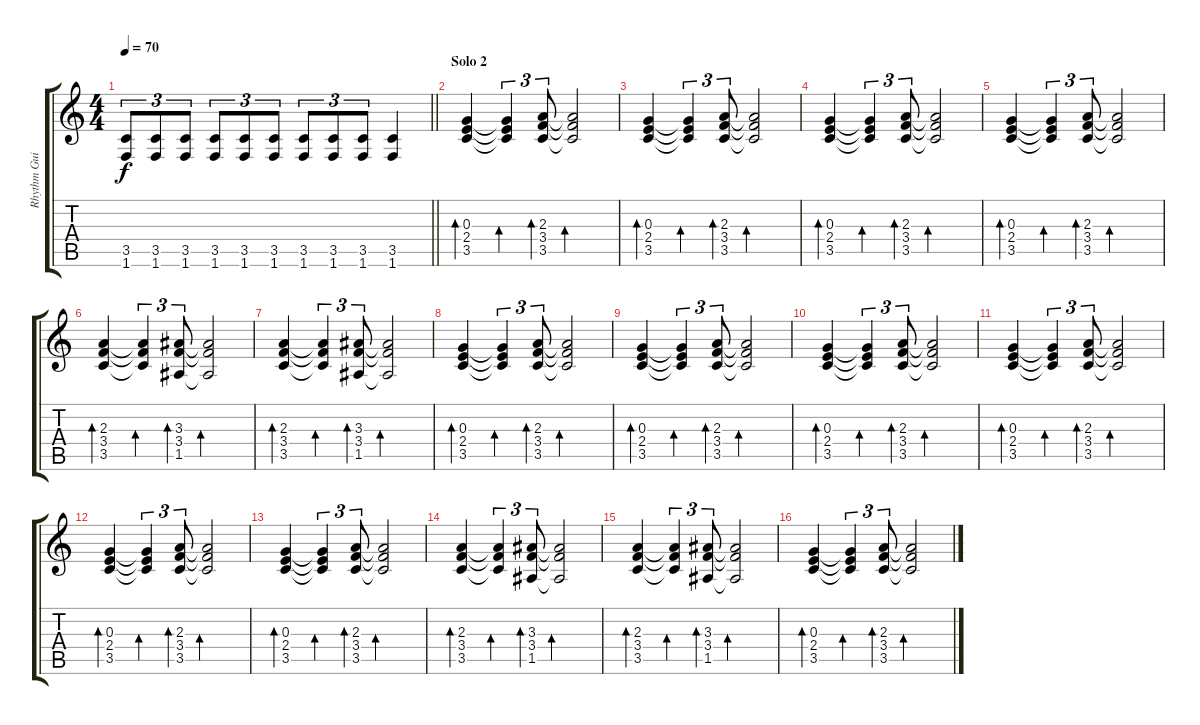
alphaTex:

\track ("Rhythm Guitar" "Rhythm Gui") {instrument electricguitarclean}
\staff {score tabs}
\tuning (E4 B3 G3 D3 A2 E2) {hide}
\ts (4 4)
\tempo 70
\clef g2
\barLineRight lightlight
\ks c
(3.5 1.6).8{tu (3 2) dy f} (3.5 1.6).8{tu (3 2)} (3.5 1.6).8{tu (3 2)} (3.5 1.6).8{tu (3 2)} (3.5 1.6).8{tu (3 2)} (3.5 1.6).8{tu (3 2)} (3.5 1.6).8{tu (3 2)} (3.5 1.6).8{tu (3 2)} (3.5 1.6).8{tu (3 2)} (3.5 1.6).4 |
\section ("" "Solo 2")
(0.3 2.4 3.5).4{bd 120} (0.3{t} 2.4{t} 3.5{t}).4{tu (3 2) bd 120} (2.3 3.4 3.5).8{tu (3 2) bd 240} (2.3{t} 3.4{t} 3.5{t}).2{bd 240} |
(0.3 2.4 3.5).4{bd 120} (0.3{t} 2.4{t} 3.5{t}).4{tu (3 2) bd 120} (2.3 3.4 3.5).8{tu (3 2) bd 240} (2.3{t} 3.4{t} 3.5{t}).2{bd 240} |
(0.3 2.4 3.5).4{bd 120} (0.3{t} 2.4{t} 3.5{t}).4{tu (3 2) bd 120} (2.3 3.4 3.5).8{tu (3 2) bd 240} (2.3{t} 3.4{t} 3.5{t}).2{bd 240} |
(0.3 2.4 3.5).4{bd 120} (0.3{t} 2.4{t} 3.5{t}).4{tu (3 2) bd 120} (2.3 3.4 3.5).8{tu (3 2) bd 240} (2.3{t} 3.4{t} 3.5{t}).2{bd 240} |
(2.3 3.4 3.5).4{bd 240} (2.3{t} 3.4{t} 3.5{t}).4{tu (3 2) bd 240} (3.3 3.4 1.5).8{tu (3 2) bd 240} (3.3{t} 3.4{t} 1.5{t}).2{bd 240} |
(2.3 3.4 3.5).4{bd 240} (2.3{t} 3.4{t} 3.5{t}).4{tu (3 2) bd 240} (3.3 3.4 1.5).8{tu (3 2) bd 240} (3.3{t} 3.4{t} 1.5{t}).2{bd 240} |
(0.3 2.4 3.5).4{bd 120} (0.3{t} 2.4{t} 3.5{t}).4{tu (3 2) bd 120} (2.3 3.4 3.5).8{tu (3 2) bd 240} (2.3{t} 3.4{t} 3.5{t}).2{bd 240} |
(0.3 2.4 3.5).4{bd 120} (0.3{t} 2.4{t} 3.5{t}).4{tu (3 2) bd 120} (2.3 3.4 3.5).8{tu (3 2) bd 240} (2.3{t} 3.4{t} 3.5{t}).2{bd 240} |
(0.3 2.4 3.5).4{bd 120} (0.3{t} 2.4{t} 3.5{t}).4{tu (3 2) bd 120} (2.3 3.4 3.5).8{tu (3 2) bd 240} (2.3{t} 3.4{t} 3.5{t}).2{bd 240} |
(0.3 2.4 3.5).4{bd 120} (0.3{t} 2.4{t} 3.5{t}).4{tu (3 2) bd 120} (2.3 3.4 3.5).8{tu (3 2) bd 240} (2.3{t} 3.4{t} 3.5{t}).2{bd 240} |
(0.3 2.4 3.5).4{bd 120} (0.3{t} 2.4{t} 3.5{t}).4{tu (3 2) bd 120} (2.3 3.4 3.5).8{tu (3 2) bd 240} (2.3{t} 3.4{t} 3.5{t}).2{bd 240} |
(0.3 2.4 3.5).4{bd 120} (0.3{t} 2.4{t} 3.5{t}).4{tu (3 2) bd 120} (2.3 3.4 3.5).8{tu (3 2) bd 240} (2.3{t} 3.4{t} 3.5{t}).2{bd 240} |
(2.3 3.4 3.5).4{bd 240} (2.3{t} 3.4{t} 3.5{t}).4{tu (3 2) bd 240} (3.3 3.4 1.5).8{tu (3 2) bd 240} (3.3{t} 3.4{t} 1.5{t}).2{bd 240} |
(2.3 3.4 3.5).4{bd 240} (2.3{t} 3.4{t} 3.5{t}).4{tu (3 2) bd 240} (3.3 3.4 1.5).8{tu (3 2) bd 240} (3.3{t} 3.4{t} 1.5{t}).2{bd 240} |
(0.3 2.4 3.5).4{bd 120} (0.3{t} 2.4{t} 3.5{t}).4{tu (3 2) bd 120} (2.3 3.4 3.5).8{tu (3 2) bd 240} (2.3{t} 3.4{t} 3.5{t}).2{bd 240}
